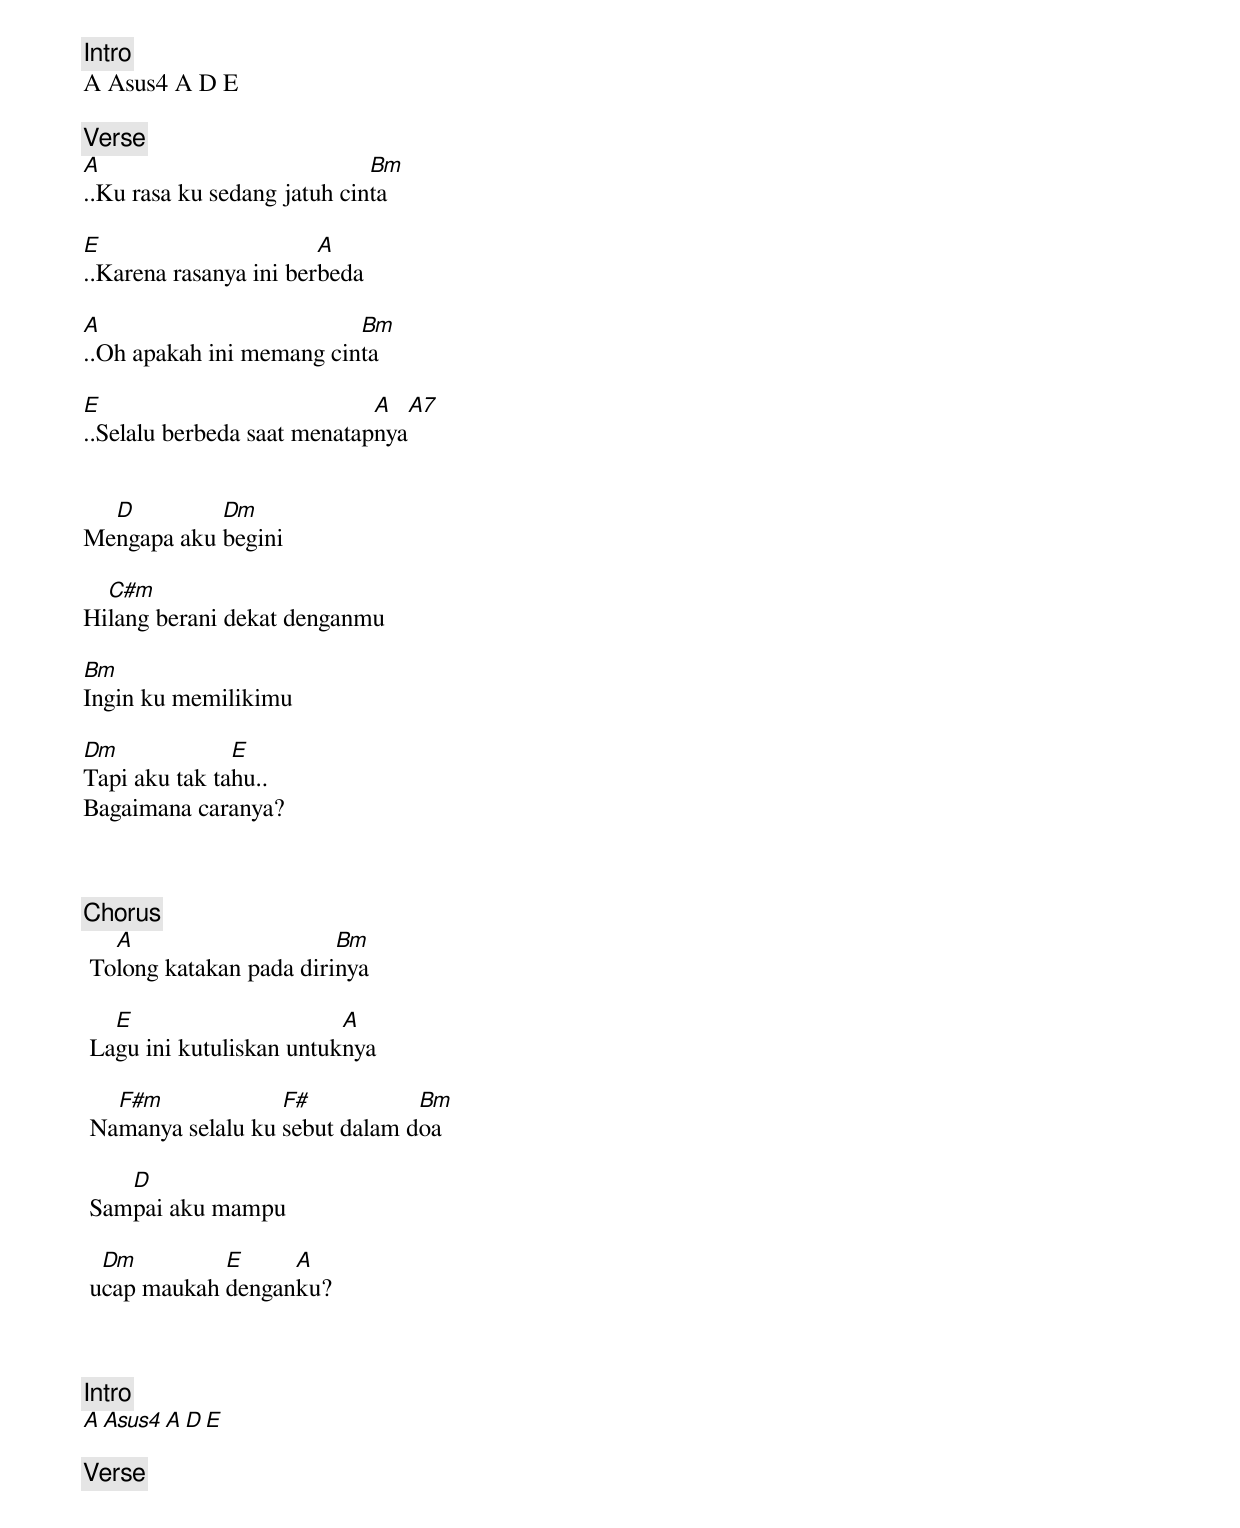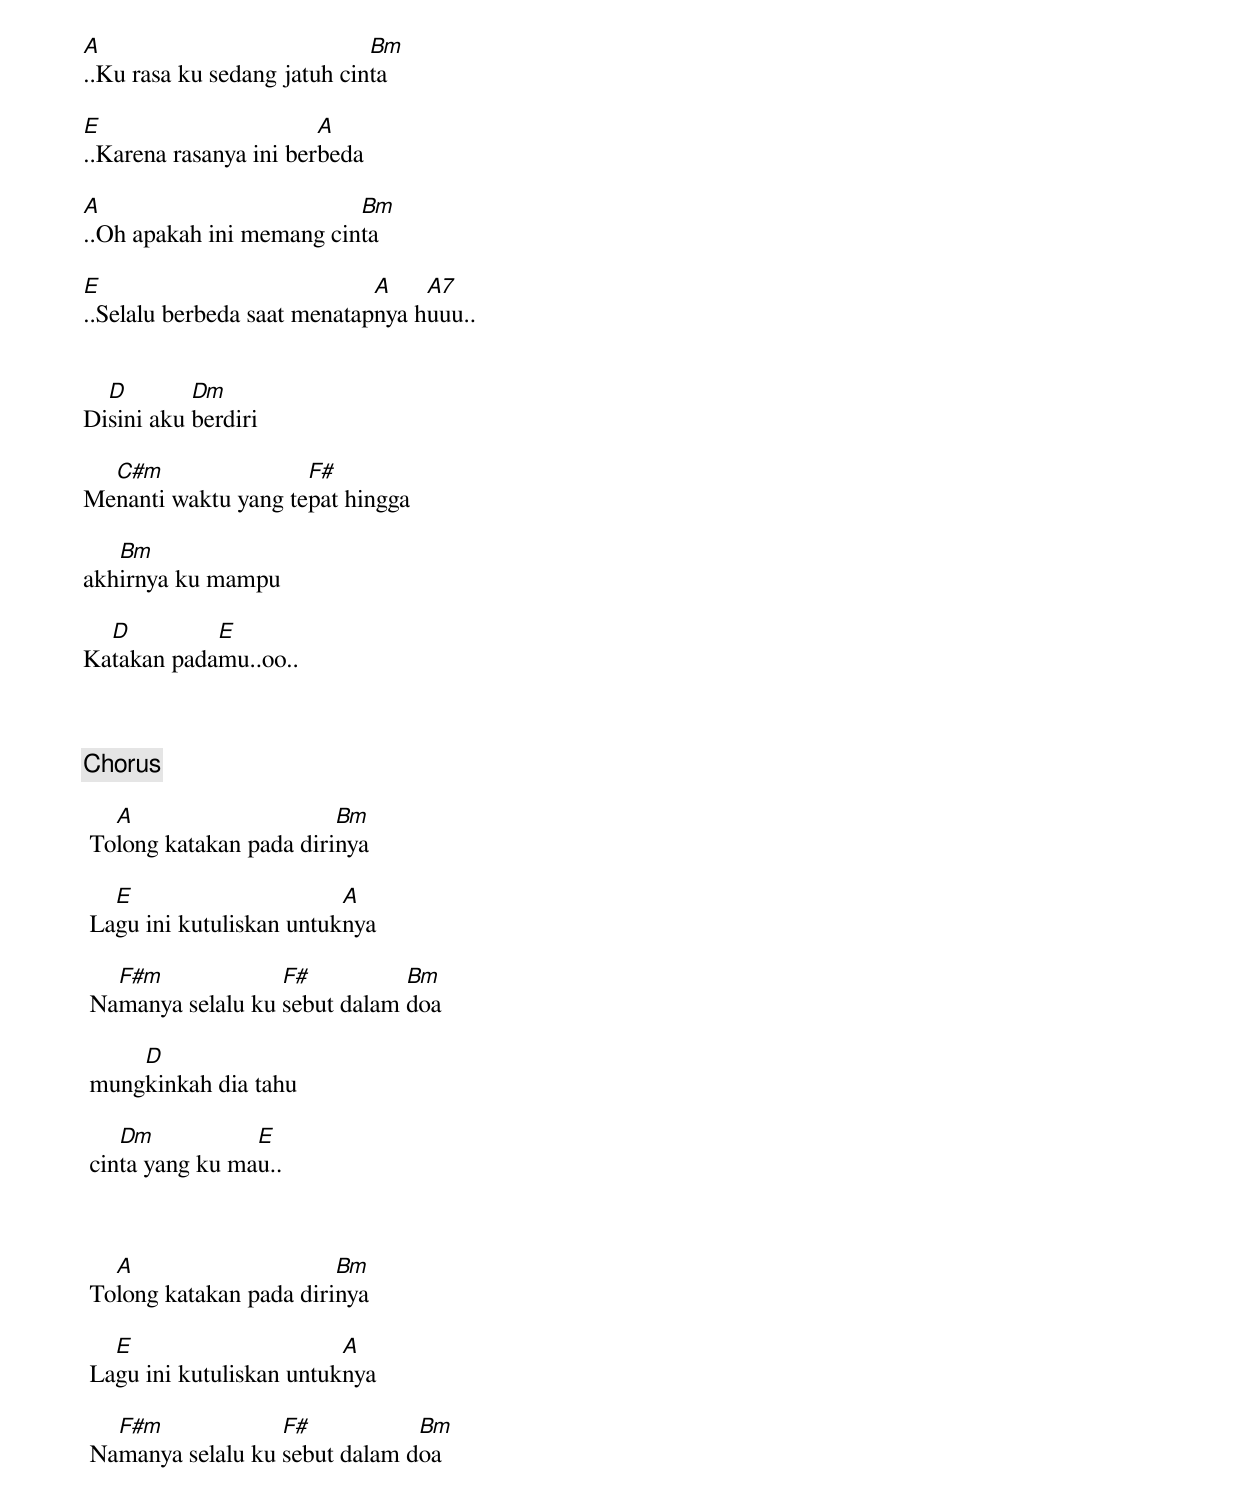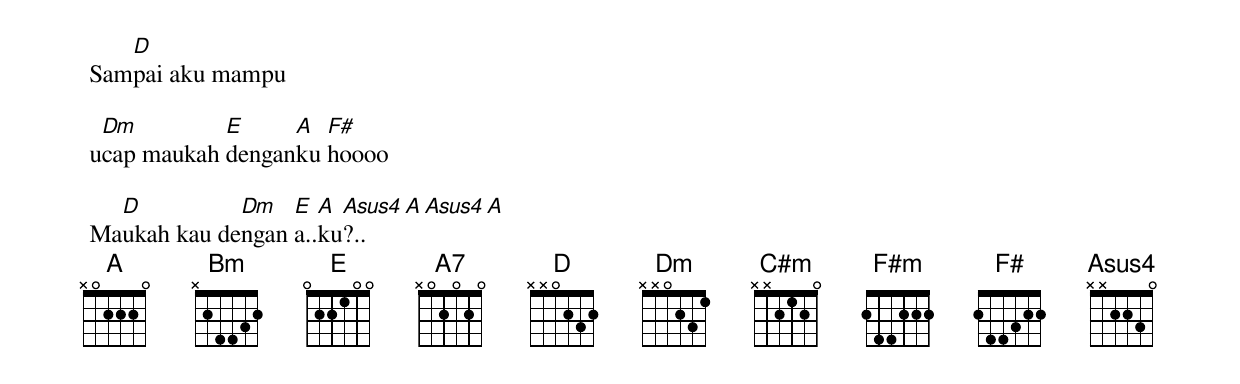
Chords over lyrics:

[Intro]
A Asus4 A D E

[Verse]
A                            Bm
..Ku rasa ku sedang jatuh cinta

E                       A
..Karena rasanya ini berbeda

A                         Bm
..Oh apakah ini memang cinta

E                            A  A7
..Selalu berbeda saat menatapnya


  D         Dm
Mengapa aku begini

  C#m
Hilang berani dekat denganmu

Bm
Ingin ku memilikimu

Dm             E
Tapi aku tak tahu..
Bagaimana caranya?



[Chorus]
   A                     Bm
 Tolong katakan pada dirinya

   E                      A
 Lagu ini kutuliskan untuknya

   F#m             F#           Bm
 Namanya selalu ku sebut dalam doa

    D
 Sampai aku mampu

  Dm         E     A
 ucap maukah denganku?



[Intro]
A Asus4 A D E

[Verse]

A                            Bm
..Ku rasa ku sedang jatuh cinta

E                       A
..Karena rasanya ini berbeda

A                         Bm
..Oh apakah ini memang cinta

E                            A    A7
..Selalu berbeda saat menatapnya huuu..


  D        Dm
Disini aku berdiri

  C#m                F#
Menanti waktu yang tepat hingga

   Bm
akhirnya ku mampu

  D         E
Katakan padamu..oo..



[Chorus]

   A                     Bm
 Tolong katakan pada dirinya

   E                      A
 Lagu ini kutuliskan untuknya

   F#m             F#          Bm
 Namanya selalu ku sebut dalam doa

     D
 mungkinkah dia tahu

    Dm           E
 cinta yang ku mau..



   A                     Bm
 Tolong katakan pada dirinya

   E                      A
 Lagu ini kutuliskan untuknya

   F#m             F#           Bm
 Namanya selalu ku sebut dalam doa

    D
 Sampai aku mampu

  Dm         E     A  F#
 ucap maukah denganku hoooo

   D          Dm   E  A Asus4 A Asus4 A
 Maukah kau dengan a..ku?..
